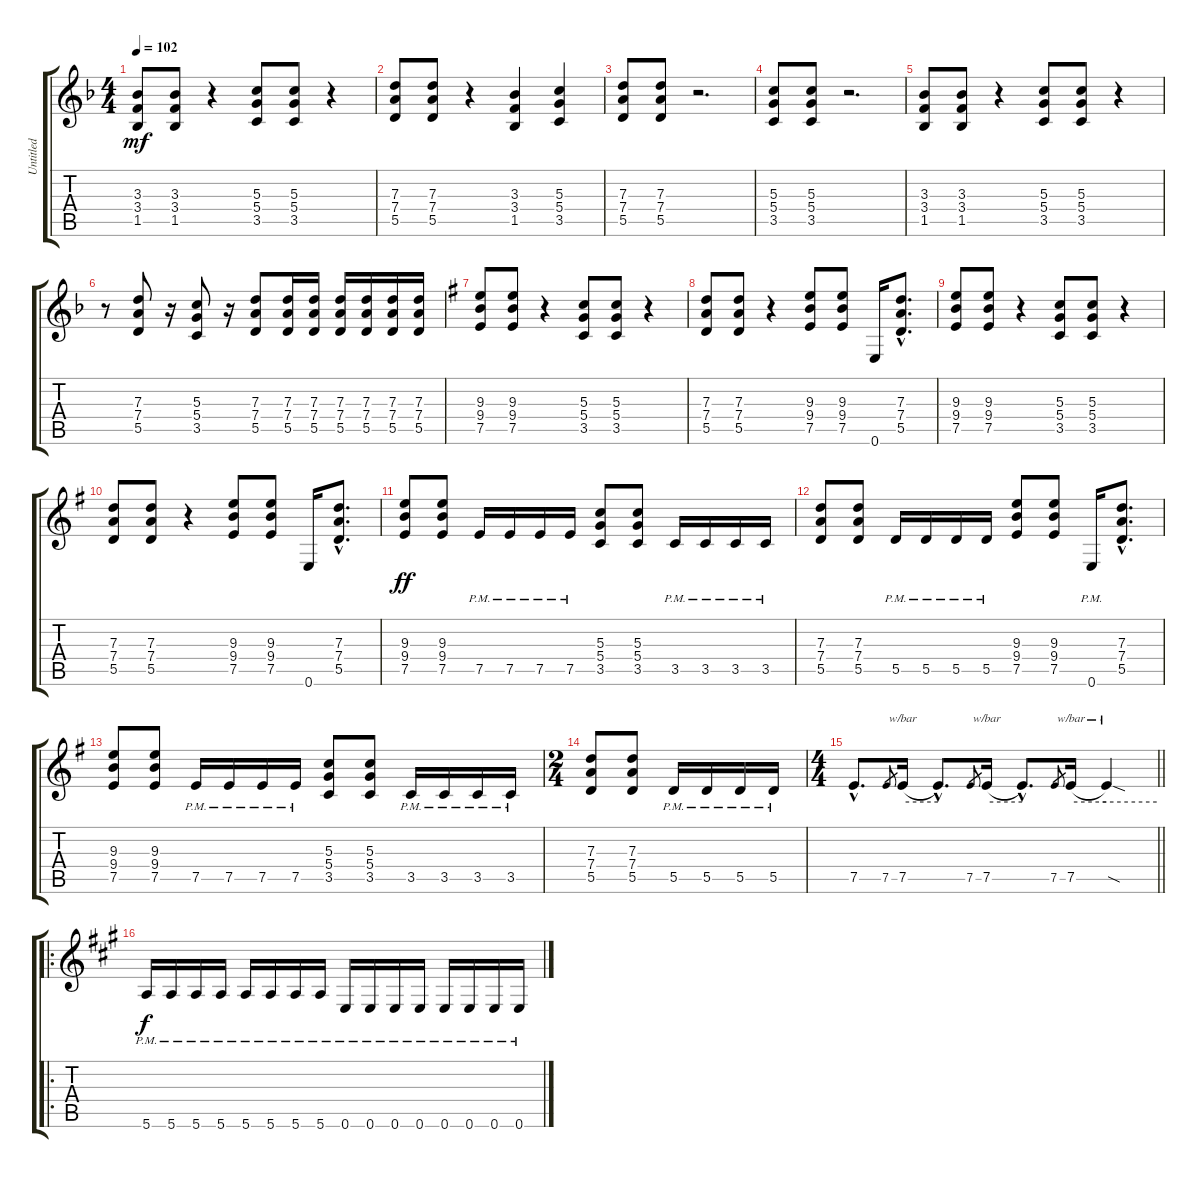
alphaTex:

\track ("Untitled" "Untitled") {instrument distortionguitar}
\staff {score tabs}
\tuning (E4 B3 G3 D3 A2 E2) {hide}
\ts (4 4)
\tempo 102
\clef g2
\ks f
(3.3 3.4 1.5).8{dy mf} (3.3 3.4 1.5).8 r.4 (5.3 5.4 3.5).8 (5.3 5.4 3.5).8 r.4 |
(7.3 7.4 5.5).8 (7.3 7.4 5.5).8 r.4 (3.3 3.4 1.5).4 (5.3 5.4 3.5).4 |
(7.3 7.4 5.5).8 (7.3 7.4 5.5).8 r.2{d} |
(5.3 5.4 3.5).8 (5.3 5.4 3.5).8 r.2{d} |
(3.3 3.4 1.5).8 (3.3 3.4 1.5).8 r.4 (5.3 5.4 3.5).8 (5.3 5.4 3.5).8 r.4 |
r.8 (7.3 7.4 5.5).8 r.16 (5.3 5.4 3.5).8 r.16 (7.3 7.4 5.5).8 (7.3 7.4 5.5).16 (7.3 7.4 5.5).16 (7.3 7.4 5.5).16 (7.3 7.4 5.5).16 (7.3 7.4 5.5).16 (7.3 7.4 5.5).16 |
\ks g
(9.3 9.4 7.5).8 (9.3 9.4 7.5).8 r.4 (5.3 5.4 3.5).8 (5.3 5.4 3.5).8 r.4 |
(7.3 7.4 5.5).8 (7.3 7.4 5.5).8 r.4 (9.3 9.4 7.5).8 (9.3 9.4 7.5).8 0.6.16 (7.3{hac} 7.4{hac} 5.5{hac}).8{d} |
(9.3 9.4 7.5).8 (9.3 9.4 7.5).8 r.4 (5.3 5.4 3.5).8 (5.3 5.4 3.5).8 r.4 |
(7.3 7.4 5.5).8 (7.3 7.4 5.5).8 r.4 (9.3 9.4 7.5).8 (9.3 9.4 7.5).8 0.6.16 (7.3{hac} 7.4{hac} 5.5{hac}).8{d} |
(9.3 9.4 7.5).8{dy ff} (9.3 9.4 7.5).8 7.5{pm}.16 7.5{pm}.16 7.5{pm}.16 7.5{pm}.16 (5.3 5.4 3.5).8 (5.3 5.4 3.5).8 3.5{pm}.16 3.5{pm}.16 3.5{pm}.16 3.5{pm}.16 |
(7.3 7.4 5.5).8 (7.3 7.4 5.5).8 5.5{pm}.16 5.5{pm}.16 5.5{pm}.16 5.5{pm}.16 (9.3 9.4 7.5).8 (9.3 9.4 7.5).8 0.6{pm}.16 (7.3{hac} 7.4{hac} 5.5{hac}).8{d} |
(9.3 9.4 7.5).8 (9.3 9.4 7.5).8 7.5{pm}.16 7.5{pm}.16 7.5{pm}.16 7.5{pm}.16 (5.3 5.4 3.5).8 (5.3 5.4 3.5).8 3.5{pm}.16 3.5{pm}.16 3.5{pm}.16 3.5{pm}.16 |
\ts (2 4)
(7.3 7.4 5.5).8 (7.3 7.4 5.5).8 5.5{pm}.16 5.5{pm}.16 5.5{pm}.16 5.5{pm}.16 |
\ts (4 4)
\barLineRight lightlight
7.5{hac}.8{d} 7.5.8{gr} 7.5.16{tbe (hold default 0 0 60 0)} 7.5{hac t}.8{d} 7.5.8{gr} 7.5.16{tbe (hold default 0 0 60 0)} 7.5{hac t}.8{d} 7.5.8{gr} 7.5.16{tbe (hold default 0 0 60 0)} 7.5{sod t}.4{tbe (hold default 0 0 60 0)} |
\ro
\ks a
5.6{pm}.16{dy f} 5.6{pm}.16 5.6{pm}.16 5.6{pm}.16 5.6{pm}.16 5.6{pm}.16 5.6{pm}.16 5.6{pm}.16 0.6{pm}.16 0.6{pm}.16 0.6{pm}.16 0.6{pm}.16 0.6{pm}.16 0.6{pm}.16 0.6{pm}.16 0.6{pm}.16
